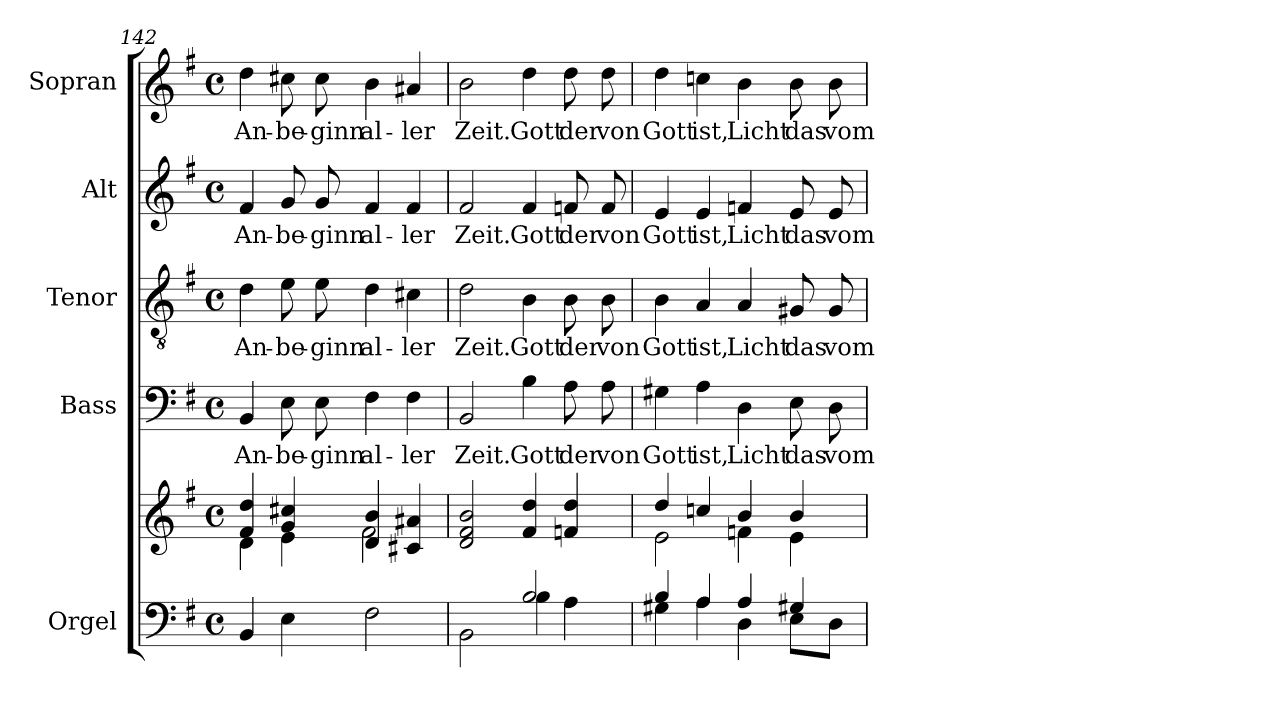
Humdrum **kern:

**kern	**kern	**kern	**text	**kern	**text	**kern	**text	**kern	**text
*part5	*part5	*part4	*part4	*part3	*part3	*part2	*part2	*part1	*part1
*staff6	*staff5	*staff4	*staff4	*staff3	*staff3	*staff2	*staff2	*staff1	*staff1
*I"Orgel	*	*I"Bass	*	*I"Tenor	*	*I"Alt	*	*I"Sopran	*
*I'Org.	*	*I'B.	*	*I'T.	*	*I'A.	*	*I'S.	*
*clefF4	*clefG2	*clefF4	*	*clefGv2	*	*clefG2	*	*clefG2	*
*k[f#]	*k[f#]	*k[f#]	*	*k[f#]	*	*k[f#]	*	*k[f#]	*
*G:	*G:	*G:	*	*G:	*	*G:	*	*G:	*
*M4/4	*M4/4	*M4/4	*	*M4/4	*	*M4/4	*	*M4/4	*
*met(c)	*met(c)	*met(c)	*	*met(c)	*	*met(c)	*	*met(c)	*
=142	=142	=142	=142	=142	=142	=142	=142	=142	=142
*	*^	*	*	*	*	*	*	*	*
4BB/	4f#/ 4dd/	4d\	4BB/	An-	4d\	An-	4f#/	An-	4dd\	An-
4E\	4g/ 4cc#X/	4e\	8E\	-be-	8e\	-be-	8g/	-be-	8cc#X\	-be-
.	.	.	8E\	-ginn	8e\	-ginn	8g/	-ginn	8cc#\	-ginn
2F#\	4d/ 4b/	2f#\	4F#\	al-	4d\	al-	4f#/	al-	4b\	al-
.	4c#X/ 4a#X/	.	4F#\	-ler	4c#X\	-ler	4f#/	-ler	4a#X/	-ler
*	*v	*v	*	*	*	*	*	*	*	*
=143	=143	=143	=143	=143	=143	=143	=143	=143	=143
*^	*	*	*	*	*	*	*	*	*
2ryy	2BB\	2d/ 2f#/ 2b/	2BB/	Zeit.	2d\	Zeit.	2f#/	Zeit.	2b\	Zeit.
2B/	4B\	4f#/ 4dd/	4B\	Gott	4B\	Gott	4f#/	Gott	4dd\	Gott
.	4A\	4fn/ 4dd/	8A\	der	8B\	der	8fn/	der	8dd\	der
.	.	.	8A\	von	8B\	von	8f/	von	8dd\	von
!!LO:LB:g=z
=144	=144	=144	=144	=144	=144	=144	=144	=144	=144	=144
*	*	*^	*	*	*	*	*	*	*	*
4B/	4G#X\	4dd/	2e\	4G#X\	Gott	4B\	Gott	4e/	Gott	4dd\	Gott
4A/	4A\	4ccn/	.	4A\	ist,	4A/	ist,	4e/	ist,	4ccn\	ist,
4A/	4D\	4b/	4fn\	4D\	Licht	4A/	Licht	4fn/	Licht	4b\	Licht
4G#X/	8E\L	4b/	4e\	8E\	das	8G#X/	das	8e/	das	8b\	das
.	8D\J	.	.	8D\	vom	8G#/	vom	8e/	vom	8b\	vom
*v	*v	*	*	*	*	*	*	*	*	*	*
*	*v	*v	*	*	*	*	*	*	*	*
=	=	=	=	=	=	=	=	=	=
*-	*-	*-	*-	*-	*-	*-	*-	*-	*-
